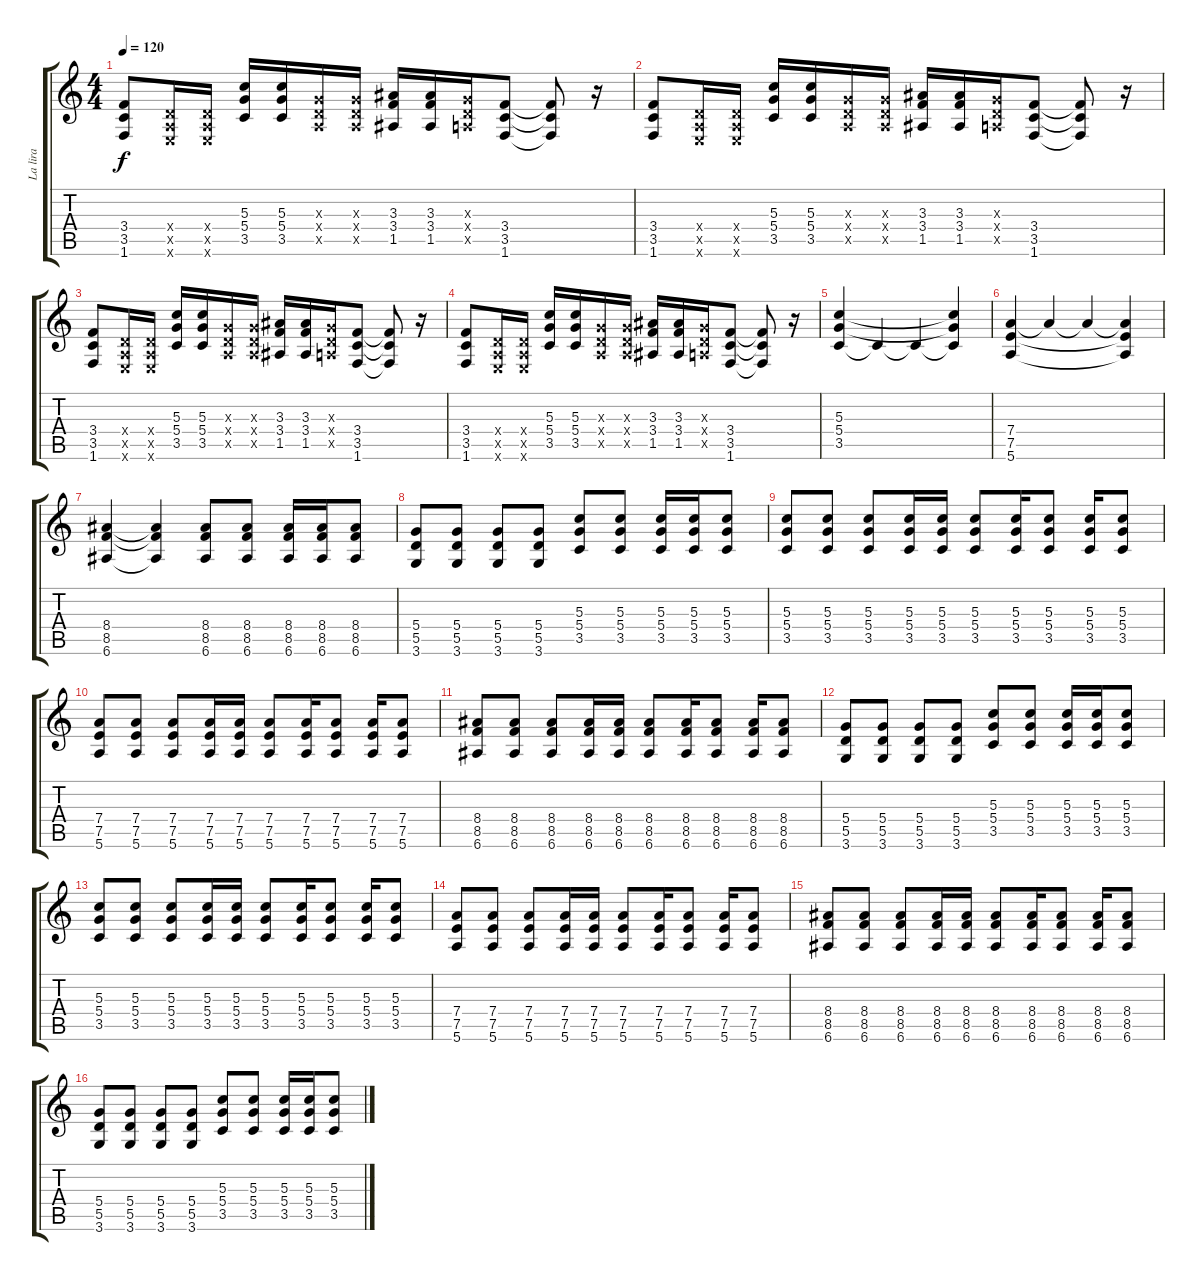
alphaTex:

\track ("La lira" "La lira") {instrument overdrivenguitar}
\staff {score tabs}
\tuning (E4 B3 G3 D3 A2 E2) {hide}
\ts (4 4)
\tempo 120
\clef g2
\ks c
(3.4 3.5 1.6).8{dy f} (0.4{x} 0.5{x} 0.6{x}).16 (0.4{x} 0.5{x} 0.6{x}).16 (5.3 5.4 3.5).16 (5.3 5.4 3.5).16 (0.3{x} 0.4{x} 0.5{x}).16 (0.3{x} 0.4{x} 0.5{x}).16 (3.3 3.4 1.5).16 (3.3 3.4 1.5).16 (0.3{x} 0.4{x} 0.5{x}).16 (3.4 3.5 1.6).8 (3.4{t} 3.5{t} 1.6{t}).8 r.16 |
(3.4 3.5 1.6).8 (0.4{x} 0.5{x} 0.6{x}).16 (0.4{x} 0.5{x} 0.6{x}).16 (5.3 5.4 3.5).16 (5.3 5.4 3.5).16 (0.3{x} 0.4{x} 0.5{x}).16 (0.3{x} 0.4{x} 0.5{x}).16 (3.3 3.4 1.5).16 (3.3 3.4 1.5).16 (0.3{x} 0.4{x} 0.5{x}).16 (3.4 3.5 1.6).8 (3.4{t} 3.5{t} 1.6{t}).8 r.16 |
(3.4 3.5 1.6).8 (0.4{x} 0.5{x} 0.6{x}).16 (0.4{x} 0.5{x} 0.6{x}).16 (5.3 5.4 3.5).16 (5.3 5.4 3.5).16 (0.3{x} 0.4{x} 0.5{x}).16 (0.3{x} 0.4{x} 0.5{x}).16 (3.3 3.4 1.5).16 (3.3 3.4 1.5).16 (0.3{x} 0.4{x} 0.5{x}).16 (3.4 3.5 1.6).8 (3.4{t} 3.5{t} 1.6{t}).8 r.16 |
(3.4 3.5 1.6).8 (0.4{x} 0.5{x} 0.6{x}).16 (0.4{x} 0.5{x} 0.6{x}).16 (5.3 5.4 3.5).16 (5.3 5.4 3.5).16 (0.3{x} 0.4{x} 0.5{x}).16 (0.3{x} 0.4{x} 0.5{x}).16 (3.3 3.4 1.5).16 (3.3 3.4 1.5).16 (0.3{x} 0.4{x} 0.5{x}).16 (3.4 3.5 1.6).8 (3.4{t} 3.5{t} 1.6{t}).8 r.16 |
(5.3 5.4 3.5).4 3.5{t}.4 3.5{t}.4 (5.3{t} 5.4{t} 3.5{t}).4 |
(7.4 7.5 5.6).4 7.4{t}.4 7.4{t}.4 (7.4{t} 7.5{t} 5.6{t}).4 |
(8.4 8.5 6.6).4 (8.4{t} 8.5{t} 6.6{t}).4 (8.4 8.5 6.6).8 (8.4 8.5 6.6).8 (8.4 8.5 6.6).16 (8.4 8.5 6.6).16 (8.4 8.5 6.6).8 |
(5.4 5.5 3.6).8 (5.4 5.5 3.6).8 (5.4 5.5 3.6).8 (5.4 5.5 3.6).8 (5.3 5.4 3.5).8 (5.3 5.4 3.5).8 (5.3 5.4 3.5).16 (5.3 5.4 3.5).16 (5.3 5.4 3.5).8 |
(5.3 5.4 3.5).8 (5.3 5.4 3.5).8 (5.3 5.4 3.5).8 (5.3 5.4 3.5).16 (5.3 5.4 3.5).16 (5.3 5.4 3.5).8 (5.3 5.4 3.5).16 (5.3 5.4 3.5).8 (5.3 5.4 3.5).16 (5.3 5.4 3.5).8 |
(7.4 7.5 5.6).8 (7.4 7.5 5.6).8 (7.4 7.5 5.6).8 (7.4 7.5 5.6).16 (7.4 7.5 5.6).16 (7.4 7.5 5.6).8 (7.4 7.5 5.6).16 (7.4 7.5 5.6).8 (7.4 7.5 5.6).16 (7.4 7.5 5.6).8 |
(8.4 8.5 6.6).8 (8.4 8.5 6.6).8 (8.4 8.5 6.6).8 (8.4 8.5 6.6).16 (8.4 8.5 6.6).16 (8.4 8.5 6.6).8 (8.4 8.5 6.6).16 (8.4 8.5 6.6).8 (8.4 8.5 6.6).16 (8.4 8.5 6.6).8 |
(5.4 5.5 3.6).8 (5.4 5.5 3.6).8 (5.4 5.5 3.6).8 (5.4 5.5 3.6).8 (5.3 5.4 3.5).8 (5.3 5.4 3.5).8 (5.3 5.4 3.5).16 (5.3 5.4 3.5).16 (5.3 5.4 3.5).8 |
(5.3 5.4 3.5).8 (5.3 5.4 3.5).8 (5.3 5.4 3.5).8 (5.3 5.4 3.5).16 (5.3 5.4 3.5).16 (5.3 5.4 3.5).8 (5.3 5.4 3.5).16 (5.3 5.4 3.5).8 (5.3 5.4 3.5).16 (5.3 5.4 3.5).8 |
(7.4 7.5 5.6).8 (7.4 7.5 5.6).8 (7.4 7.5 5.6).8 (7.4 7.5 5.6).16 (7.4 7.5 5.6).16 (7.4 7.5 5.6).8 (7.4 7.5 5.6).16 (7.4 7.5 5.6).8 (7.4 7.5 5.6).16 (7.4 7.5 5.6).8 |
(8.4 8.5 6.6).8 (8.4 8.5 6.6).8 (8.4 8.5 6.6).8 (8.4 8.5 6.6).16 (8.4 8.5 6.6).16 (8.4 8.5 6.6).8 (8.4 8.5 6.6).16 (8.4 8.5 6.6).8 (8.4 8.5 6.6).16 (8.4 8.5 6.6).8 |
(5.4 5.5 3.6).8 (5.4 5.5 3.6).8 (5.4 5.5 3.6).8 (5.4 5.5 3.6).8 (5.3 5.4 3.5).8 (5.3 5.4 3.5).8 (5.3 5.4 3.5).16 (5.3 5.4 3.5).16 (5.3 5.4 3.5).8
